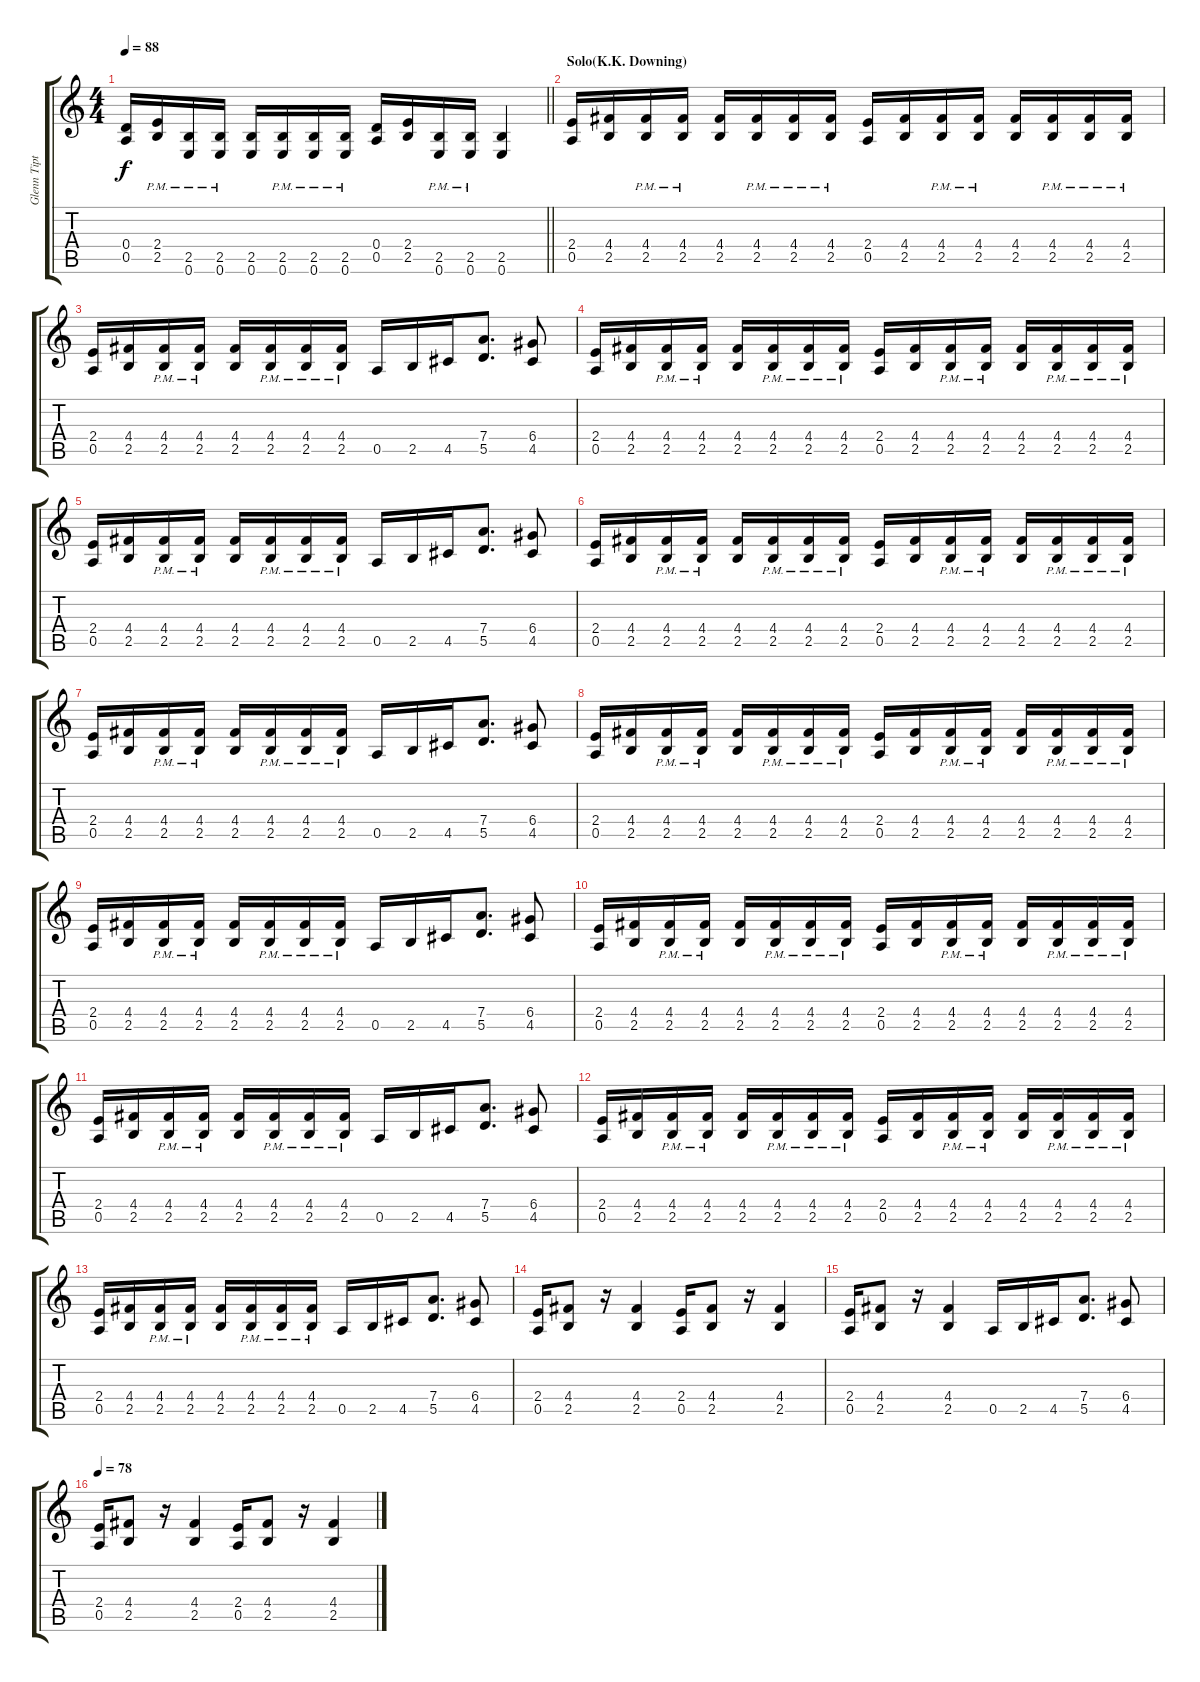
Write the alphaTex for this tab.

\track ("Glenn Tipton" "Glenn Tipt") {instrument distortionguitar}
\staff {score tabs}
\tuning (E4 B3 G3 D3 A2 E2) {hide}
\ts (4 4)
\tempo 88
\clef g2
\barLineRight lightlight
\ks c
(0.4 0.5).16{dy f} (2.4 2.5{pm}).16 (2.5{pm} 0.6{pm}).16 (2.5{pm} 0.6{pm}).16 (2.5 0.6).16 (2.5{pm} 0.6{pm}).16 (2.5{pm} 0.6{pm}).16 (2.5{pm} 0.6{pm}).16 (0.4 0.5).16 (2.4 2.5).16 (2.5{pm} 0.6{pm}).16 (2.5 0.6{pm}).16 (2.5 0.6).4 |
\section ("" "Solo(K.K. Downing)")
(2.4 0.5).16 (4.4 2.5).16 (4.4{pm} 2.5{pm}).16 (4.4{pm} 2.5{pm}).16 (4.4 2.5).16 (4.4{pm} 2.5{pm}).16 (4.4{pm} 2.5{pm}).16 (4.4{pm} 2.5{pm}).16 (2.4 0.5).16 (4.4 2.5).16 (4.4{pm} 2.5{pm}).16 (4.4{pm} 2.5{pm}).16 (4.4 2.5).16 (4.4{pm} 2.5{pm}).16 (4.4{pm} 2.5{pm}).16 (4.4{pm} 2.5{pm}).16 |
(2.4 0.5).16 (4.4 2.5).16 (4.4{pm} 2.5{pm}).16 (4.4{pm} 2.5{pm}).16 (4.4 2.5).16 (4.4{pm} 2.5{pm}).16 (4.4{pm} 2.5{pm}).16 (4.4{pm} 2.5{pm}).16 0.5.16 2.5.16 4.5.16 (7.4 5.5).8{d} (6.4 4.5).8 |
(2.4 0.5).16 (4.4 2.5).16 (4.4{pm} 2.5{pm}).16 (4.4{pm} 2.5{pm}).16 (4.4 2.5).16 (4.4{pm} 2.5{pm}).16 (4.4{pm} 2.5{pm}).16 (4.4{pm} 2.5{pm}).16 (2.4 0.5).16 (4.4 2.5).16 (4.4{pm} 2.5{pm}).16 (4.4{pm} 2.5{pm}).16 (4.4 2.5).16 (4.4{pm} 2.5{pm}).16 (4.4{pm} 2.5{pm}).16 (4.4{pm} 2.5{pm}).16 |
(2.4 0.5).16 (4.4 2.5).16 (4.4{pm} 2.5{pm}).16 (4.4{pm} 2.5{pm}).16 (4.4 2.5).16 (4.4{pm} 2.5{pm}).16 (4.4{pm} 2.5{pm}).16 (4.4{pm} 2.5{pm}).16 0.5.16 2.5.16 4.5.16 (7.4 5.5).8{d} (6.4 4.5).8 |
(2.4 0.5).16 (4.4 2.5).16 (4.4{pm} 2.5{pm}).16 (4.4{pm} 2.5{pm}).16 (4.4 2.5).16 (4.4{pm} 2.5{pm}).16 (4.4{pm} 2.5{pm}).16 (4.4{pm} 2.5{pm}).16 (2.4 0.5).16 (4.4 2.5).16 (4.4{pm} 2.5{pm}).16 (4.4{pm} 2.5{pm}).16 (4.4 2.5).16 (4.4{pm} 2.5{pm}).16 (4.4{pm} 2.5{pm}).16 (4.4{pm} 2.5{pm}).16 |
(2.4 0.5).16 (4.4 2.5).16 (4.4{pm} 2.5{pm}).16 (4.4{pm} 2.5{pm}).16 (4.4 2.5).16 (4.4{pm} 2.5{pm}).16 (4.4{pm} 2.5{pm}).16 (4.4{pm} 2.5{pm}).16 0.5.16 2.5.16 4.5.16 (7.4 5.5).8{d} (6.4 4.5).8 |
(2.4 0.5).16 (4.4 2.5).16 (4.4{pm} 2.5{pm}).16 (4.4{pm} 2.5{pm}).16 (4.4 2.5).16 (4.4{pm} 2.5{pm}).16 (4.4{pm} 2.5{pm}).16 (4.4{pm} 2.5{pm}).16 (2.4 0.5).16 (4.4 2.5).16 (4.4{pm} 2.5{pm}).16 (4.4{pm} 2.5{pm}).16 (4.4 2.5).16 (4.4{pm} 2.5{pm}).16 (4.4{pm} 2.5{pm}).16 (4.4{pm} 2.5{pm}).16 |
(2.4 0.5).16 (4.4 2.5).16 (4.4{pm} 2.5{pm}).16 (4.4{pm} 2.5{pm}).16 (4.4 2.5).16 (4.4{pm} 2.5{pm}).16 (4.4{pm} 2.5{pm}).16 (4.4{pm} 2.5{pm}).16 0.5.16 2.5.16 4.5.16 (7.4 5.5).8{d} (6.4 4.5).8 |
(2.4 0.5).16 (4.4 2.5).16 (4.4{pm} 2.5{pm}).16 (4.4{pm} 2.5{pm}).16 (4.4 2.5).16 (4.4{pm} 2.5{pm}).16 (4.4{pm} 2.5{pm}).16 (4.4{pm} 2.5{pm}).16 (2.4 0.5).16 (4.4 2.5).16 (4.4{pm} 2.5{pm}).16 (4.4{pm} 2.5{pm}).16 (4.4 2.5).16 (4.4{pm} 2.5{pm}).16 (4.4{pm} 2.5{pm}).16 (4.4{pm} 2.5{pm}).16 |
(2.4 0.5).16 (4.4 2.5).16 (4.4{pm} 2.5{pm}).16 (4.4{pm} 2.5{pm}).16 (4.4 2.5).16 (4.4{pm} 2.5{pm}).16 (4.4{pm} 2.5{pm}).16 (4.4{pm} 2.5{pm}).16 0.5.16 2.5.16 4.5.16 (7.4 5.5).8{d} (6.4 4.5).8 |
(2.4 0.5).16 (4.4 2.5).16 (4.4{pm} 2.5{pm}).16 (4.4{pm} 2.5{pm}).16 (4.4 2.5).16 (4.4{pm} 2.5{pm}).16 (4.4{pm} 2.5{pm}).16 (4.4{pm} 2.5{pm}).16 (2.4 0.5).16 (4.4 2.5).16 (4.4{pm} 2.5{pm}).16 (4.4{pm} 2.5{pm}).16 (4.4 2.5).16 (4.4{pm} 2.5{pm}).16 (4.4{pm} 2.5{pm}).16 (4.4{pm} 2.5{pm}).16 |
(2.4 0.5).16 (4.4 2.5).16 (4.4{pm} 2.5{pm}).16 (4.4{pm} 2.5{pm}).16 (4.4 2.5).16 (4.4{pm} 2.5{pm}).16 (4.4{pm} 2.5{pm}).16 (4.4{pm} 2.5{pm}).16 0.5.16 2.5.16 4.5.16 (7.4 5.5).8{d} (6.4 4.5).8 |
(2.4 0.5).16 (4.4 2.5).8 r.16 (4.4 2.5).4 (2.4 0.5).16 (4.4 2.5).8 r.16 (4.4 2.5).4 |
(2.4 0.5).16 (4.4 2.5).8 r.16 (4.4 2.5).4 0.5.16 2.5.16 4.5.16 (7.4 5.5).8{d} (6.4 4.5).8 |
\tempo 78
(2.4 0.5).16 (4.4 2.5).8 r.16 (4.4 2.5).4 (2.4 0.5).16 (4.4 2.5).8 r.16 (4.4 2.5).4
